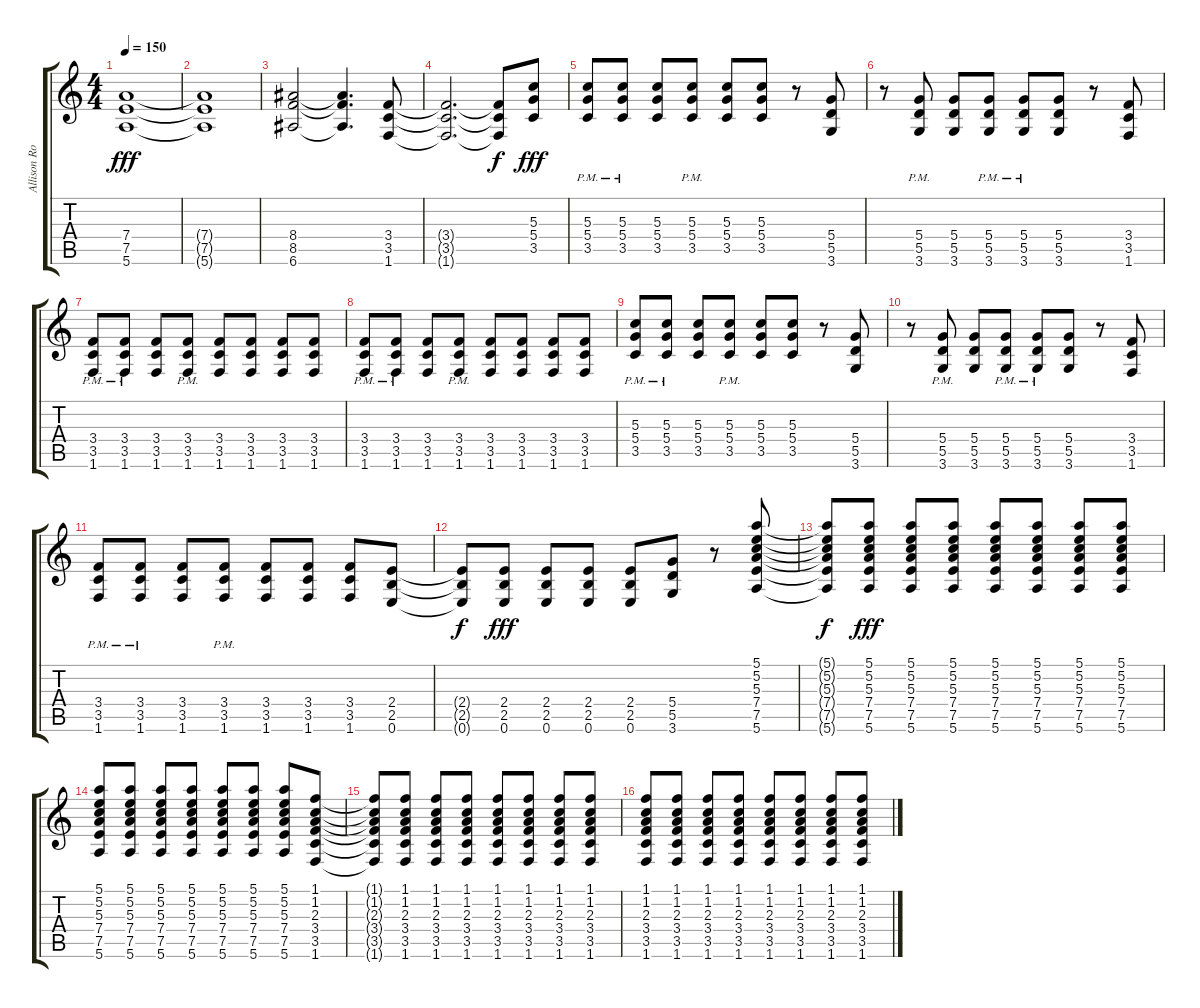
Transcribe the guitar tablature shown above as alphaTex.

\track ("Allison Robertson (Rythm)" "Allison Ro") {instrument overdrivenguitar}
\staff {score tabs}
\tuning (E4 B3 G3 D3 A2 E2) {hide}
\ts (4 4)
\tempo 150
\clef g2
\ks c
(7.4 7.5 5.6).1{dy fff} |
(7.4{t} 7.5{t} 5.6{t}).1 |
(8.4 8.5 6.6).2 (8.4{t} 8.5{t} 6.6{t}).4{d} (3.4 3.5 1.6).8 |
(3.4{t} 3.5{t} 1.6{t}).2{d} (3.4{t} 3.5{t} 1.6{t}).8{dy f} (5.3 5.4 3.5).8{dy fff} |
(5.3{pm} 5.4{pm} 3.5{pm}).8 (5.3{pm} 5.4{pm} 3.5{pm}).8 (5.3 5.4 3.5).8 (5.3{pm} 5.4{pm} 3.5{pm}).8 (5.3 5.4 3.5).8 (5.3 5.4 3.5).8 r.8 (5.4 5.5 3.6).8 |
r.8 (5.4{pm} 5.5{pm} 3.6{pm}).8 (5.4 5.5 3.6).8 (5.4{pm} 5.5{pm} 3.6{pm}).8 (5.4{pm} 5.5{pm} 3.6{pm}).8 (5.4 5.5 3.6).8 r.8 (3.4 3.5 1.6).8 |
(3.4{pm} 3.5{pm} 1.6{pm}).8 (3.4{pm} 3.5{pm} 1.6{pm}).8 (3.4 3.5 1.6).8 (3.4{pm} 3.5{pm} 1.6{pm}).8 (3.4 3.5 1.6).8 (3.4 3.5 1.6).8 (3.4 3.5 1.6).8 (3.4 3.5 1.6).8 |
(3.4{pm} 3.5{pm} 1.6{pm}).8 (3.4{pm} 3.5{pm} 1.6{pm}).8 (3.4 3.5 1.6).8 (3.4{pm} 3.5{pm} 1.6{pm}).8 (3.4 3.5 1.6).8 (3.4 3.5 1.6).8 (3.4 3.5 1.6).8 (3.4 3.5 1.6).8 |
(5.3{pm} 5.4{pm} 3.5{pm}).8 (5.3{pm} 5.4{pm} 3.5{pm}).8 (5.3 5.4 3.5).8 (5.3{pm} 5.4{pm} 3.5{pm}).8 (5.3 5.4 3.5).8 (5.3 5.4 3.5).8 r.8 (5.4 5.5 3.6).8 |
r.8 (5.4{pm} 5.5{pm} 3.6{pm}).8 (5.4 5.5 3.6).8 (5.4{pm} 5.5{pm} 3.6{pm}).8 (5.4{pm} 5.5{pm} 3.6{pm}).8 (5.4 5.5 3.6).8 r.8 (3.4 3.5 1.6).8 |
(3.4{pm} 3.5{pm} 1.6{pm}).8 (3.4{pm} 3.5{pm} 1.6{pm}).8 (3.4 3.5 1.6).8 (3.4{pm} 3.5{pm} 1.6{pm}).8 (3.4 3.5 1.6).8 (3.4 3.5 1.6).8 (3.4 3.5 1.6).8 (2.4 2.5 0.6).8 |
(2.4{t} 2.5{t} 0.6{t}).8{dy f} (2.4 2.5 0.6).8{dy fff} (2.4 2.5 0.6).8 (2.4 2.5 0.6).8 (2.4 2.5 0.6).8 (5.4 5.5 3.6).8 r.8 (5.1 5.2 5.3 7.4 7.5 5.6).8 |
(5.1{t} 5.2{t} 5.3{t} 7.4{t} 7.5{t} 5.6{t}).8{dy f} (5.1 5.2 5.3 7.4 7.5 5.6).8{dy fff} (5.1 5.2 5.3 7.4 7.5 5.6).8 (5.1 5.2 5.3 7.4 7.5 5.6).8 (5.1 5.2 5.3 7.4 7.5 5.6).8 (5.1 5.2 5.3 7.4 7.5 5.6).8 (5.1 5.2 5.3 7.4 7.5 5.6).8 (5.1 5.2 5.3 7.4 7.5 5.6).8 |
(5.1 5.2 5.3 7.4 7.5 5.6).8 (5.1 5.2 5.3 7.4 7.5 5.6).8 (5.1 5.2 5.3 7.4 7.5 5.6).8 (5.1 5.2 5.3 7.4 7.5 5.6).8 (5.1 5.2 5.3 7.4 7.5 5.6).8 (5.1 5.2 5.3 7.4 7.5 5.6).8 (5.1 5.2 5.3 7.4 7.5 5.6).8 (1.1 1.2 2.3 3.4 3.5 1.6).8 |
(1.1{t} 1.2{t} 2.3{t} 3.4{t} 3.5{t} 1.6{t}).8 (1.1 1.2 2.3 3.4 3.5 1.6).8 (1.1 1.2 2.3 3.4 3.5 1.6).8 (1.1 1.2 2.3 3.4 3.5 1.6).8 (1.1 1.2 2.3 3.4 3.5 1.6).8 (1.1 1.2 2.3 3.4 3.5 1.6).8 (1.1 1.2 2.3 3.4 3.5 1.6).8 (1.1 1.2 2.3 3.4 3.5 1.6).8 |
(1.1 1.2 2.3 3.4 3.5 1.6).8 (1.1 1.2 2.3 3.4 3.5 1.6).8 (1.1 1.2 2.3 3.4 3.5 1.6).8 (1.1 1.2 2.3 3.4 3.5 1.6).8 (1.1 1.2 2.3 3.4 3.5 1.6).8 (1.1 1.2 2.3 3.4 3.5 1.6).8 (1.1 1.2 2.3 3.4 3.5 1.6).8 (1.1 1.2 2.3 3.4 3.5 1.6).8
